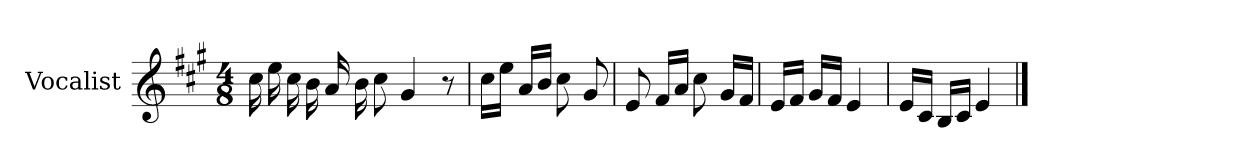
**kern
*part1
*staff1
*I"Vocalist
*k[f#c#g#]
*A:
*M4/8
=
16cc#
16ee
16cc#
16b
16a
16b
8cc#
4g#
8r
=1
16cc#LL
16eeJJ
16aLL
16bJJ
8cc#
8g#
=2
8e
16f#LL
16aJJ
8cc#
16g#LL
16f#JJ
=3
16eLL
16f#JJ
16g#LL
16f#JJ
4e
=4
16eLL
16c#JJ
16BLL
16c#JJ
4e
==
*-
